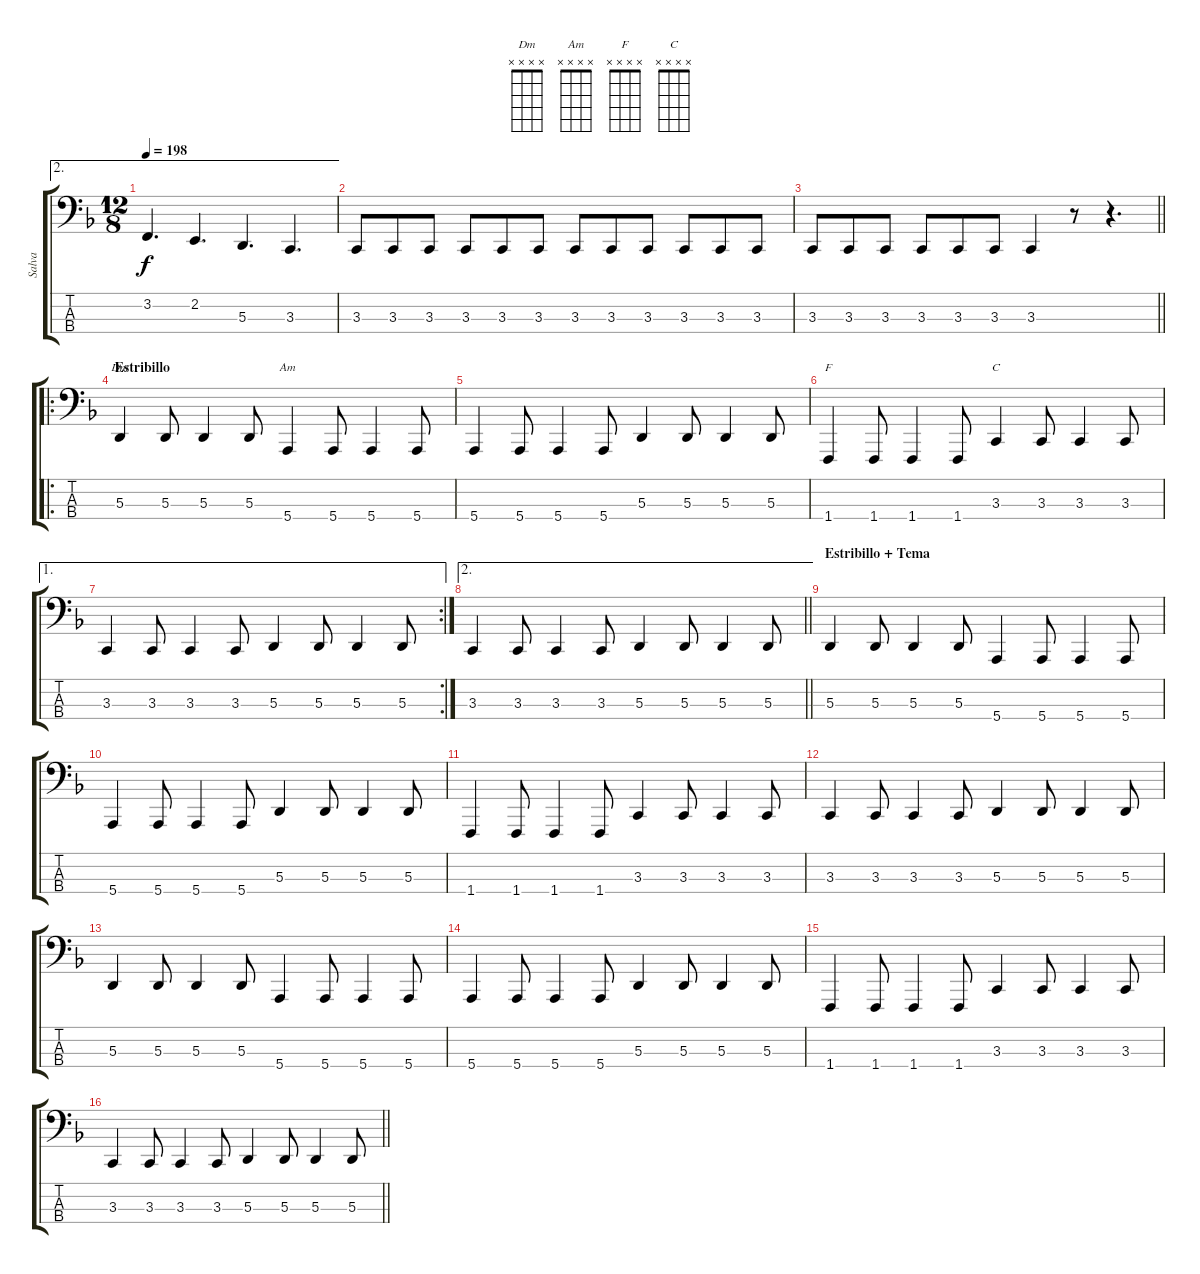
\track ("Salva" "Salva") {instrument acousticgrandpiano}
\staff {score tabs}
\tuning (G2 D2 A1 E1) {hide}
\chord ("Dm" x x x x)
\chord ("Am" x x x x)
\chord ("F" x x x x)
\chord ("C" x x x x)
\ae 2
\ts (12 8)
\tempo 198
\clef f4
\ks dminor
3.2.4{d dy f} 2.2.4{d} 5.3.4{d} 3.3.4{d} |
3.3.8 3.3.8 3.3.8 3.3.8 3.3.8 3.3.8 3.3.8 3.3.8 3.3.8 3.3.8 3.3.8 3.3.8 |
\barLineRight lightlight
3.3.8 3.3.8 3.3.8 3.3.8 3.3.8 3.3.8 3.3.4 r.8 r.4{d} |
\ro
\section ("" "Estribillo")
5.3.4{ch "Dm"} 5.3.8 5.3.4 5.3.8 5.4.4{ch "Am"} 5.4.8 5.4.4 5.4.8 |
5.4.4 5.4.8 5.4.4 5.4.8 5.3.4 5.3.8 5.3.4 5.3.8 |
1.4.4{ch "F"} 1.4.8 1.4.4 1.4.8 3.3.4{ch "C"} 3.3.8 3.3.4 3.3.8 |
\ae 1
\rc 2
3.3.4 3.3.8 3.3.4 3.3.8 5.3.4 5.3.8 5.3.4 5.3.8 |
\ae 2
\barLineRight lightlight
3.3.4 3.3.8 3.3.4 3.3.8 5.3.4 5.3.8 5.3.4 5.3.8 |
\section ("" "Estribillo + Tema")
5.3.4 5.3.8 5.3.4 5.3.8 5.4.4 5.4.8 5.4.4 5.4.8 |
5.4.4 5.4.8 5.4.4 5.4.8 5.3.4 5.3.8 5.3.4 5.3.8 |
1.4.4 1.4.8 1.4.4 1.4.8 3.3.4 3.3.8 3.3.4 3.3.8 |
3.3.4 3.3.8 3.3.4 3.3.8 5.3.4 5.3.8 5.3.4 5.3.8 |
5.3.4 5.3.8 5.3.4 5.3.8 5.4.4 5.4.8 5.4.4 5.4.8 |
5.4.4 5.4.8 5.4.4 5.4.8 5.3.4 5.3.8 5.3.4 5.3.8 |
1.4.4 1.4.8 1.4.4 1.4.8 3.3.4 3.3.8 3.3.4 3.3.8 |
\barLineRight lightlight
3.3.4 3.3.8 3.3.4 3.3.8 5.3.4 5.3.8 5.3.4 5.3.8
